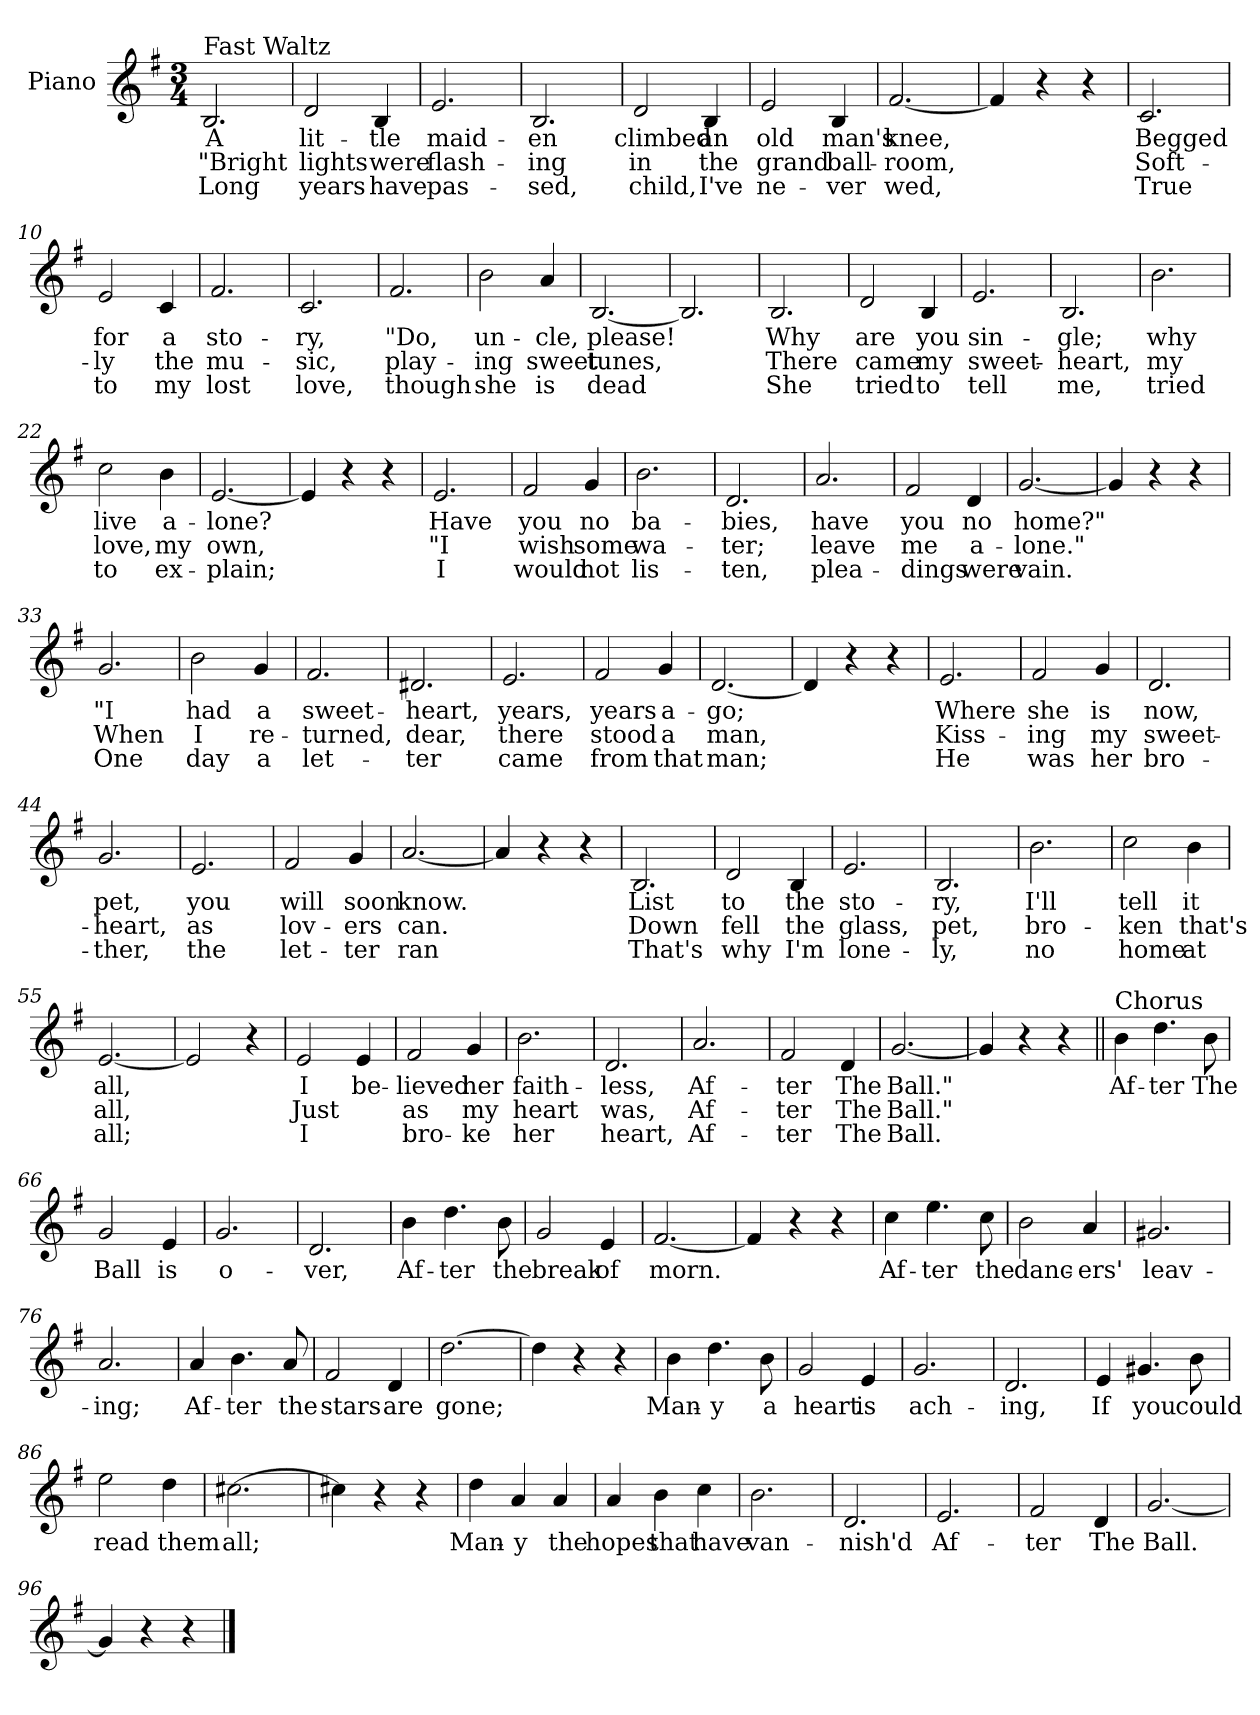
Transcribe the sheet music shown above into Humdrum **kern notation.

**kern	**text	**text	**text
*part1	*part1	*part1	*part1
*staff1	*staff1	*staff1	*staff1
*I"Piano	*	*	*
*I'Pno	*	*	*
*clefG2	*	*	*
*k[f#]	*	*	*
*G:	*	*	*
*M3/4	*	*	*
=1	=1	=1	=1
!LO:TX:a:t=Fast Waltz	!	!	!
2.B/	A	"Bright	Long
=2	=2	=2	=2
2d/	lit-	lights	years
4B/	-tle	were	have
=3	=3	=3	=3
2.e/	maid-	flash-	pas-
=4	=4	=4	=4
2.B/	-en	-ing	-sed,
=5	=5	=5	=5
2d/	climbed	in	child,
4B/	an	the	I've
=6	=6	=6	=6
2e/	old	grand	ne-
4B/	man's	ball-	ver
=7	=7	=7	=7
[2.f#/	knee,	-room,	wed,
=8	=8	=8	=8
4f#/]	.	.	.
4r	.	.	.
4r	.	.	.
!!LO:LB:g=z
=9	=9	=9	=9
2.c/	Begged	Soft-	True
=10	=10	=10	=10
2e/	for	-ly	to
4c/	a	the	my
=11	=11	=11	=11
2.f#/	sto-	mu-	lost
=12	=12	=12	=12
2.c/	-ry,	-sic,	love,
=13	=13	=13	=13
2.f#/	"Do,	play-	though
=14	=14	=14	=14
2b\	un-	ing	she
4a/	-cle,	sweet	is
=15	=15	=15	=15
[2.B/	please!	tunes,	dead
=16	=16	=16	=16
2.B/]	.	.	.
!!LO:LB:g=z
=17	=17	=17	=17
2.B/	Why	There	She
=18	=18	=18	=18
2d/	are	came	tried
4B/	you	my	to
=19	=19	=19	=19
2.e/	sin-	sweet-	tell
=20	=20	=20	=20
2.B/	-gle;	-heart,	me,
=21	=21	=21	=21
2.b\	why	my	tried
=22	=22	=22	=22
2cc\	live	love,	to
4b\	a-	my	ex-
=23	=23	=23	=23
[2.e/	-lone?	own,	-plain;
=24	=24	=24	=24
4e/]	.	.	.
4r	.	.	.
4r	.	.	.
!!LO:LB:g=z
=25	=25	=25	=25
2.e/	Have	"I	I
=26	=26	=26	=26
2f#/	you	wish	would
4g/	no	some	not
=27	=27	=27	=27
2.b\	ba-	wa-	lis-
=28	=28	=28	=28
2.d/	-bies,	-ter;	-ten,
=29	=29	=29	=29
2.a/	have	leave	plea-
=30	=30	=30	=30
2f#/	you	me	-dings
4d/	no	a-	were
=31	=31	=31	=31
[2.g/	home?"	-lone."	vain.
=32	=32	=32	=32
4g/]	.	.	.
4r	.	.	.
4r	.	.	.
!!LO:LB:g=z
=33	=33	=33	=33
2.g/	"I	When	One
=34	=34	=34	=34
2b\	had	I	day
4g/	a	re-	a
=35	=35	=35	=35
2.f#/	sweet-	-turned,	let-
=36	=36	=36	=36
2.d#X/	-heart,	dear,	-ter
=37	=37	=37	=37
2.e/	years,	there	came
=38	=38	=38	=38
2f#/	years	stood	from
4g/	a-	a	that
=39	=39	=39	=39
[2.d/	-go;	man,	man;
=40	=40	=40	=40
4d/]	.	.	.
4r	.	.	.
4r	.	.	.
!!LO:LB:g=z
=41	=41	=41	=41
2.e/	Where	Kiss-	He
=42	=42	=42	=42
2f#/	she	-ing	was
4g/	is	my	her
=43	=43	=43	=43
2.d/	now,	sweet-	bro-
=44	=44	=44	=44
2.g/	pet,	-heart,	-ther,
=45	=45	=45	=45
2.e/	you	as	the
=46	=46	=46	=46
2f#/	will	lov-	let-
4g/	soon	-ers	-ter
=47	=47	=47	=47
[2.a/	know.	can.	ran
=48	=48	=48	=48
4a/]	.	.	.
4r	.	.	.
4r	.	.	.
!!LO:LB:g=z
=49	=49	=49	=49
2.B/	List	Down	That's
=50	=50	=50	=50
2d/	to	fell	why
4B/	the	the	I'm
=51	=51	=51	=51
2.e/	sto-	glass,	lone-
=52	=52	=52	=52
2.B/	-ry,	pet,	ly,
=53	=53	=53	=53
2.b\	I'll	bro-	no
=54	=54	=54	=54
2cc\	tell	-ken	home
4b\	it	that's	at
=55	=55	=55	=55
[2.e/	all,	all,	all;
=56	=56	=56	=56
2e/]	.	.	.
4r	.	.	.
!!LO:LB:g=z
=57	=57	=57	=57
2e/	I	Just	I
4e/	be-	.	.
=58	=58	=58	=58
2f#/	-lieved	as	bro-
4g/	her	my	-ke
=59	=59	=59	=59
2.b\	faith-	heart	her
=60	=60	=60	=60
2.d/	-less,	was,	heart,
=61	=61	=61	=61
2.a/	Af-	Af-	Af-
=62	=62	=62	=62
2f#/	-ter	-ter	-ter
4d/	The	The	The
=63	=63	=63	=63
[2.g/	Ball."	Ball."	Ball.
=64	=64	=64	=64
4g/]	.	.	.
4r	.	.	.
4r	.	.	.
!!LO:LB:g=z
=65||	=65||	=65||	=65||
!LO:TX:a:t=Chorus	!	!	!
4b\	Af-	.	.
4.dd\	-ter	.	.
8b\	The	.	.
=66	=66	=66	=66
2g/	Ball	.	.
4e/	is	.	.
=67	=67	=67	=67
2.g/	o-	.	.
=68	=68	=68	=68
2.d/	-ver,	.	.
=69	=69	=69	=69
4b\	Af-	.	.
4.dd\	-ter	.	.
8b\	the	.	.
=70	=70	=70	=70
2g/	break	.	.
4e/	of	.	.
=71	=71	=71	=71
[2.f#/	morn.	.	.
=72	=72	=72	=72
4f#/]	.	.	.
4r	.	.	.
4r	.	.	.
!!LO:LB:g=z
=73	=73	=73	=73
4cc\	Af-	.	.
4.ee\	-ter	.	.
8cc\	the	.	.
=74	=74	=74	=74
2b\	danc-	.	.
4a/	-ers'	.	.
=75	=75	=75	=75
2.g#X/	leav-	.	.
=76	=76	=76	=76
2.a/	-ing;	.	.
=77	=77	=77	=77
4a/	Af-	.	.
4.b\	-ter	.	.
8a/	the	.	.
=78	=78	=78	=78
2f#/	stars	.	.
4d/	are	.	.
=79	=79	=79	=79
[2.dd\	gone;	.	.
=80	=80	=80	=80
4dd\]	.	.	.
4r	.	.	.
4r	.	.	.
!!LO:LB:g=z
=81	=81	=81	=81
4b\	Man-	.	.
4.dd\	-y	.	.
8b\	a	.	.
=82	=82	=82	=82
2g/	heart	.	.
4e/	is	.	.
=83	=83	=83	=83
2.g/	ach-	.	.
=84	=84	=84	=84
2.d/	-ing,	.	.
=85	=85	=85	=85
4e/	If	.	.
4.g#X/	you	.	.
8b\	could	.	.
=86	=86	=86	=86
2ee\	read	.	.
4dd\	them	.	.
=87	=87	=87	=87
[2.cc#X\	all;	.	.
=88	=88	=88	=88
4cc#X\]	.	.	.
4r	.	.	.
4r	.	.	.
!!LO:LB:g=z
=89	=89	=89	=89
4dd\	Man-	.	.
4a/	-y	.	.
4a/	the	.	.
=90	=90	=90	=90
4a/	hopes	.	.
4b\	that	.	.
4cc\	have	.	.
=91	=91	=91	=91
2.b\	van-	.	.
=92	=92	=92	=92
2.d/	-nish'd	.	.
=93	=93	=93	=93
2.e/	Af-	.	.
=94	=94	=94	=94
2f#/	-ter	.	.
4d/	The	.	.
=95	=95	=95	=95
[2.g/	Ball.	.	.
=96	=96	=96	=96
4g/]	.	.	.
4r	.	.	.
4r	.	.	.
==	==	==	==
*-	*-	*-	*-
